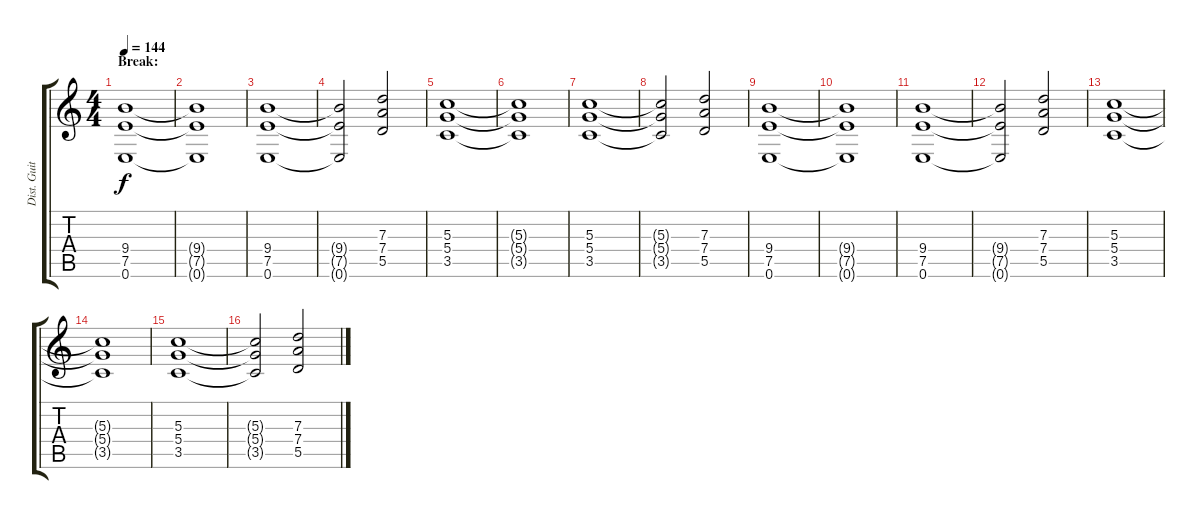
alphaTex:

\track ("Dist. Guitar 2" "Dist. Guit") {instrument distortionguitar}
\staff {score tabs}
\tuning (E4 B3 G3 D3 A2 E2) {hide}
\ts (4 4)
\section ("" "Break:")
\tempo 144
\clef g2
\ks c
(9.4 7.5 0.6).1{dy f} |
(9.4{t} 7.5{t} 0.6{t}).1 |
(9.4 7.5 0.6).1 |
(9.4{t} 7.5{t} 0.6{t}).2 (7.3 7.4 5.5).2 |
(5.3 5.4 3.5).1 |
(5.3{t} 5.4{t} 3.5{t}).1 |
(5.3 5.4 3.5).1 |
(5.3{t} 5.4{t} 3.5{t}).2 (7.3 7.4 5.5).2 |
(9.4 7.5 0.6).1 |
(9.4{t} 7.5{t} 0.6{t}).1 |
(9.4 7.5 0.6).1 |
(9.4{t} 7.5{t} 0.6{t}).2 (7.3 7.4 5.5).2 |
(5.3 5.4 3.5).1 |
(5.3{t} 5.4{t} 3.5{t}).1 |
(5.3 5.4 3.5).1 |
(5.3{t} 5.4{t} 3.5{t}).2 (7.3 7.4 5.5).2
